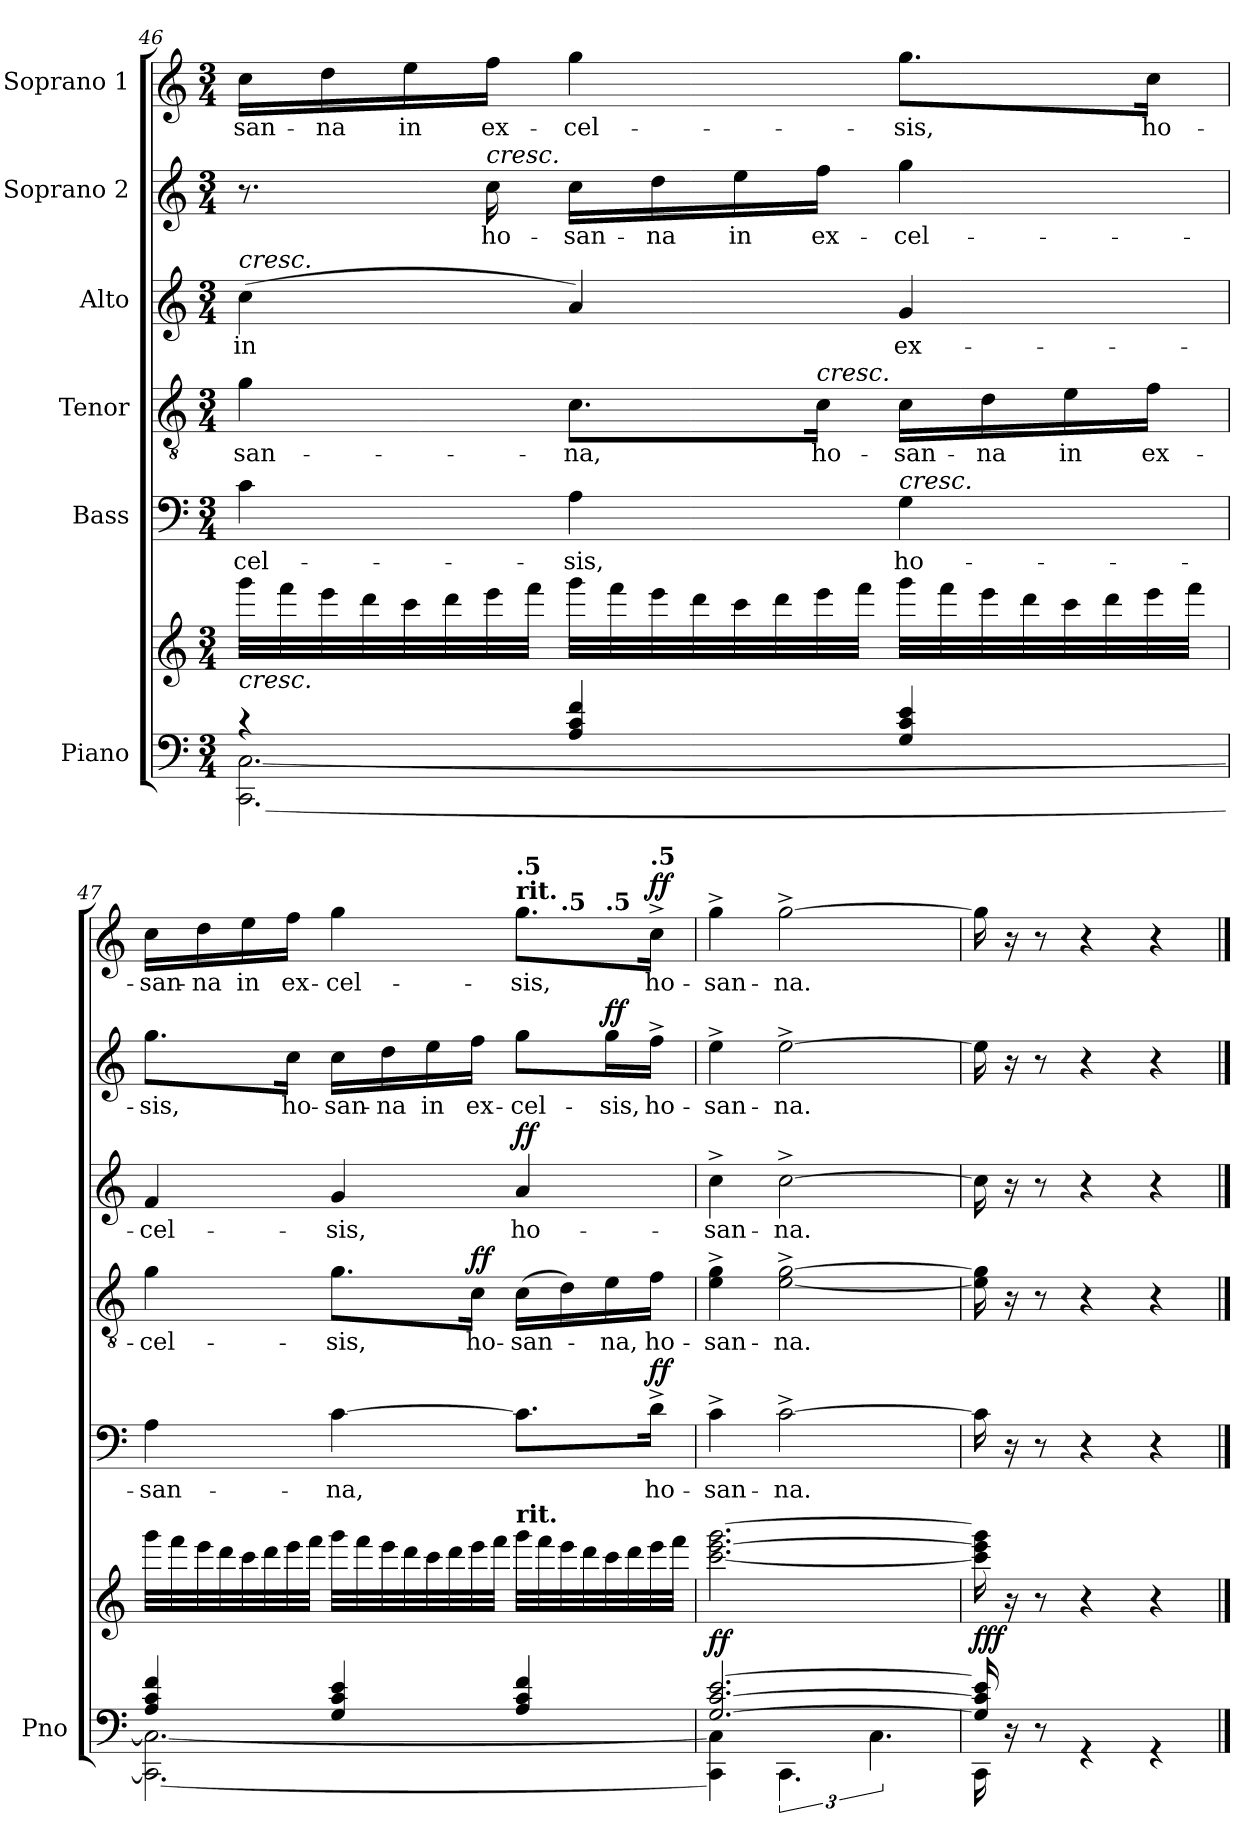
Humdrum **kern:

**kern	**kern	**dynam	**kern	**text	**dynam	**kern	**text	**dynam	**kern	**text	**dynam	**kern	**text	**dynam	**kern	**text	**dynam
*part6	*part6	*part6	*part5	*part5	*part5	*part4	*part4	*part4	*part3	*part3	*part3	*part2	*part2	*part2	*part1	*part1	*part1
*staff7	*staff6	*staff6/7	*staff5	*staff5	*staff5	*staff4	*staff4	*staff4	*staff3	*staff3	*staff3	*staff2	*staff2	*staff2	*staff1	*staff1	*staff1
*I"Piano	*	*	*I"Bass	*	*	*I"Tenor	*	*	*I"Alto	*	*	*I"Soprano 2	*	*	*I"Soprano 1	*	*
*I'Pno	*	*	*	*	*	*	*	*	*	*	*	*	*	*	*	*	*
*clefF4	*clefG2	*	*clefF4	*	*	*clefGv2	*	*	*clefG2	*	*	*clefG2	*	*	*clefG2	*	*
*k[]	*k[]	*	*k[]	*	*	*k[]	*	*	*k[]	*	*	*k[]	*	*	*k[]	*	*
*M3/4	*M3/4	*	*M3/4	*	*	*M3/4	*	*	*M3/4	*	*	*M3/4	*	*	*M3/4	*	*
=46	=46	=46	=46	=46	=46	=46	=46	=46	=46	=46	=46	=46	=46	=46	=46	=46	=46
*^	*	*	*	*	*	*	*	*	*	*	*	*	*	*	*	*	*
!	!	!	!	!	!	!	!	!	!	!LO:TX:a:i:t=cresc.	!	!	!	!	!	!	!	!
!	!	!LO:TX:b:i:t=cresc.	!	!	!	!	!	!	!	!	!	!	!	!	!	!	!	!
!	!	!	!	!	!LO:LY:b	!	!	!LO:LY:b	!	!	!LO:LY:b	!	!	!	!	!	!LO:LY:b	!
4r	[2.CC\ [2.C\	32ggg\LLL	.	4c\	-cel-	.	4g\	-san-	.	(>4cc\	in	.	8.r	.	.	16cc\LL	-san-	.
.	.	32fff\	.	.	.	.	.	.	.	.	.	.	.	.	.	.	.	.
!	!	!	!	!	!	!	!	!	!	!	!	!	!	!	!	!	!LO:LY:b	!
.	.	32eee\	.	.	.	.	.	.	.	.	.	.	.	.	.	16dd\	-na	.
.	.	32ddd\	.	.	.	.	.	.	.	.	.	.	.	.	.	.	.	.
!	!	!	!	!	!	!	!	!	!	!	!	!	!	!	!	!	!LO:LY:b	!
.	.	32ccc\	.	.	.	.	.	.	.	.	.	.	.	.	.	16ee\	in	.
.	.	32ddd\	.	.	.	.	.	.	.	.	.	.	.	.	.	.	.	.
!	!	!	!	!	!	!	!	!	!	!	!	!	!LO:TX:a:i:t=cresc.	!	!	!	!	!
!	!	!	!	!	!	!	!	!	!	!	!	!	!	!LO:LY:b	!	!	!LO:LY:b	!
.	.	32eee\	.	.	.	.	.	.	.	.	.	.	16cc\	ho-	.	16ff\JJ	ex-	.
.	.	32fff\JJJ	.	.	.	.	.	.	.	.	.	.	.	.	.	.	.	.
!	!	!	!	!	!LO:LY:b	!	!	!LO:LY:b	!	!	!	!	!	!LO:LY:b	!	!	!LO:LY:b	!
4A/ 4c/ 4f/	.	32ggg\LLL	.	4A\	-sis,	.	8.c\L	-na,	.	4a/)	.	.	16cc\LL	-san-	.	4gg\	-cel-	.
.	.	32fff\	.	.	.	.	.	.	.	.	.	.	.	.	.	.	.	.
!	!	!	!	!	!	!	!	!	!	!	!	!	!	!LO:LY:b	!	!	!	!
.	.	32eee\	.	.	.	.	.	.	.	.	.	.	16dd\	-na	.	.	.	.
.	.	32ddd\	.	.	.	.	.	.	.	.	.	.	.	.	.	.	.	.
!	!	!	!	!	!	!	!	!	!	!	!	!	!	!LO:LY:b	!	!	!	!
.	.	32ccc\	.	.	.	.	.	.	.	.	.	.	16ee\	in	.	.	.	.
.	.	32ddd\	.	.	.	.	.	.	.	.	.	.	.	.	.	.	.	.
!	!	!	!	!	!	!	!LO:TX:a:i:t=cresc.	!	!	!	!	!	!	!	!	!	!	!
!	!	!	!	!	!	!	!	!LO:LY:b	!	!	!	!	!	!LO:LY:b	!	!	!	!
.	.	32eee\	.	.	.	.	16c\Jk	ho-	.	.	.	.	16ff\JJ	ex-	.	.	.	.
.	.	32fff\JJJ	.	.	.	.	.	.	.	.	.	.	.	.	.	.	.	.
!	!	!	!	!LO:TX:a:i:t=cresc.	!	!	!	!	!	!	!	!	!	!	!	!	!	!
!	!	!	!	!	!LO:LY:b	!	!	!LO:LY:b	!	!	!LO:LY:b	!	!	!LO:LY:b	!	!	!LO:LY:b	!
4G/ 4c/ 4e/	.	32ggg\LLL	.	4G\	ho-	.	16c\LL	-san-	.	4g/	ex-	.	4gg\	-cel-	.	8.gg\L	-sis,	.
.	.	32fff\	.	.	.	.	.	.	.	.	.	.	.	.	.	.	.	.
!	!	!	!	!	!	!	!	!LO:LY:b	!	!	!	!	!	!	!	!	!	!
.	.	32eee\	.	.	.	.	16d\	-na	.	.	.	.	.	.	.	.	.	.
.	.	32ddd\	.	.	.	.	.	.	.	.	.	.	.	.	.	.	.	.
!	!	!	!	!	!	!	!	!LO:LY:b	!	!	!	!	!	!	!	!	!	!
.	.	32ccc\	.	.	.	.	16e\	in	.	.	.	.	.	.	.	.	.	.
.	.	32ddd\	.	.	.	.	.	.	.	.	.	.	.	.	.	.	.	.
!	!	!	!	!	!	!	!	!LO:LY:b	!	!	!	!	!	!	!	!	!LO:LY:b	!
.	.	32eee\	.	.	.	.	16f\JJ	ex-	.	.	.	.	.	.	.	16cc\Jk	ho-	.
.	.	32fff\JJJ	.	.	.	.	.	.	.	.	.	.	.	.	.	.	.	.
!!LO:PB:g=z
=47	=47	=47	=47	=47	=47	=47	=47	=47	=47	=47	=47	=47	=47	=47	=47	=47	=47	=47
!	!	!	!	!	!LO:LY:b	!	!	!LO:LY:b	!	!	!LO:LY:b	!	!	!LO:LY:b	!	!	!LO:LY:b	!
*	*	*	*	*	*	*	*	*	*	*	*	*	*	*	*	*^	*	*
*	*	*	*	*	*	*	*	*	*	*	*	*	*	*	*	*	*^	*	*
*	*	*	*	*	*	*	*	*	*	*	*	*	*	*	*	*	*	*^	*	*
*	*	*	*	*	*	*	*	*	*	*	*	*	*	*	*	*	*	*	*^	*	*
*	*	*	*	*	*	*	*	*	*	*	*	*	*	*	*	*	*	*	*	*^	*	*
4A/ 4c/ 4f/	2.CC\_ 2.C\_	32ggg\LLL	.	4A\	-san-	.	4g\	-cel-	.	4f/	-cel-	.	8.gg\L	-sis,	.	16cc\LL	2ryy	2ryy	2ryy	2ryy	2ryy	-san-	.
.	.	32fff\	.	.	.	.	.	.	.	.	.	.	.	.	.	.	.	.	.	.	.	.	.
!	!	!	!	!	!	!	!	!	!	!	!	!	!	!	!	!	!	!	!	!	!	!LO:LY:b	!
.	.	32eee\	.	.	.	.	.	.	.	.	.	.	.	.	.	16dd\	.	.	.	.	.	-na	.
.	.	32ddd\	.	.	.	.	.	.	.	.	.	.	.	.	.	.	.	.	.	.	.	.	.
!	!	!	!	!	!	!	!	!	!	!	!	!	!	!	!	!	!	!	!	!	!	!LO:LY:b	!
.	.	32ccc\	.	.	.	.	.	.	.	.	.	.	.	.	.	16ee\	.	.	.	.	.	in	.
.	.	32ddd\	.	.	.	.	.	.	.	.	.	.	.	.	.	.	.	.	.	.	.	.	.
!	!	!	!	!	!	!	!	!	!	!	!	!	!	!LO:LY:b	!	!	!	!	!	!	!	!LO:LY:b	!
.	.	32eee\	.	.	.	.	.	.	.	.	.	.	16cc\Jk	ho-	.	16ff\JJ	.	.	.	.	.	ex-	.
.	.	32fff\JJJ	.	.	.	.	.	.	.	.	.	.	.	.	.	.	.	.	.	.	.	.	.
!	!	!	!	!	!LO:LY:b	!	!	!LO:LY:b	!	!	!LO:LY:b	!	!	!LO:LY:b	!	!	!	!	!	!	!	!LO:LY:b	!
4G/ 4c/ 4e/	.	32ggg\LLL	.	[4c\	-na,	.	8.g\L	-sis,	.	4g/	-sis,	.	16cc\LL	-san-	.	4gg\	.	.	.	.	.	-cel-	.
.	.	32fff\	.	.	.	.	.	.	.	.	.	.	.	.	.	.	.	.	.	.	.	.	.
!	!	!	!	!	!	!	!	!	!	!	!	!	!	!LO:LY:b	!	!	!	!	!	!	!	!	!
.	.	32eee\	.	.	.	.	.	.	.	.	.	.	16dd\	-na	.	.	.	.	.	.	.	.	.
.	.	32ddd\	.	.	.	.	.	.	.	.	.	.	.	.	.	.	.	.	.	.	.	.	.
!	!	!	!	!	!	!	!	!	!	!	!	!	!	!LO:LY:b	!	!	!	!	!	!	!	!	!
.	.	32ccc\	.	.	.	.	.	.	.	.	.	.	16ee\	in	.	.	.	.	.	.	.	.	.
.	.	32ddd\	.	.	.	.	.	.	.	.	.	.	.	.	.	.	.	.	.	.	.	.	.
!	!	!	!	!	!	!	!	!LO:LY:b	!LO:DY:a	!	!	!	!	!LO:LY:b	!	!	!	!	!	!	!	!	!
.	.	32eee\	.	.	.	.	16c\Jk	ho-	ff	.	.	.	16ff\JJ	ex-	.	.	.	.	.	.	.	.	.
.	.	32fff\JJJ	.	.	.	.	.	.	.	.	.	.	.	.	.	.	.	.	.	.	.	.	.
*	*	*	*	*	*	*	*	*	*	*	*	*	*	*	*	*MM67	*	*	*	*	*	*	*
!	!	!	!	!	!	!	!	!	!	!	!	!	!	!	!	!LO:TX:B:t=rit.	!	!	!	!	!	!	!
!	!	!	!	!	!	!	!	!	!	!	!	!	!	!	!	!LO:TX:a:B:t=.5	!	!	!	!	!	!	!
!	!	!LO:TX:a:B:t=rit.	!	!	!	!	!	!	!	!	!	!	!	!	!	!	!	!	!	!	!	!	!
!	!	!	!	!	!	!	!	!LO:LY:b	!	!	!LO:LY:b	!LO:DY:a	!	!LO:LY:b	!	!	!	!	!	!	!	!LO:LY:b	!
4A/ 4c/ 4f/	.	32ggg\LLL	.	8.c\L]	.	.	(>16c\LL	-san-	.	4a/	ho-	ff	8gg\L	-cel-	.	8.gg\L	16ryy	8ryy	32ryy	16.ryy	8ryy	-sis,	.
*	*	*	*	*	*	*	*	*	*	*	*	*	*	*	*	*MM63	*	*	*	*	*	*	*
.	.	32fff\	.	.	.	.	.	.	.	.	.	.	.	.	.	.	.	.	8..ryy	.	.	.	.
*	*	*	*	*	*	*	*	*	*	*	*	*	*	*	*	*MM58	*	*	*	*	*	*	*
!	!	!	!	!	!	!	!	!	!	!	!	!	!	!	!	!	!LO:TX:a:B:t=.5	!	!	!	!	!	!
.	.	32eee\	.	.	.	.	16d\)	.	.	.	.	.	.	.	.	.	8.ryy	.	.	.	.	.	.
*	*	*	*	*	*	*	*	*	*	*	*	*	*	*	*	*MM54	*	*	*	*	*	*	*
.	.	32ddd\	.	.	.	.	.	.	.	.	.	.	.	.	.	.	.	.	.	8ryy	.	.	.
*	*	*	*	*	*	*	*	*	*	*	*	*	*	*	*	*MM49	*	*	*	*	*	*	*
!	!	!	!	!	!	!	!	!	!	!	!	!	!	!	!	!	!	!LO:TX:a:B:t=.5	!	!	!	!	!
!	!	!	!	!	!	!	!	!LO:LY:b	!	!	!	!	!	!LO:LY:b	!LO:DY:a	!	!	!	!	!	!	!	!
.	.	32ccc\	.	.	.	.	16e\	-na,	.	.	.	.	16gg\L	-sis,	ff	.	.	8ryy	.	.	32ryy	.	.
*	*	*	*	*	*	*	*	*	*	*	*	*	*	*	*	*MM45	*	*	*	*	*	*	*
.	.	32ddd\	.	.	.	.	.	.	.	.	.	.	.	.	.	.	.	.	.	.	16.ryy	.	.
*	*	*	*	*	*	*	*	*	*	*	*	*	*	*	*	*MM40	*	*	*	*	*	*	*
!	!	!	!	!	!	!	!	!	!	!	!	!	!	!	!	!LO:TX:a:B:t=.5	!	!	!	!	!	!	!
!	!	!	!	!	!LO:LY:b	!LO:DY:a	!	!LO:LY:b	!	!	!	!	!	!LO:LY:b	!	!	!	!	!	!	!	!LO:LY:b	!LO:DY:a
.	.	32eee\	.	16d^\Jk	ho-	ff	16f\JJ	ho-	.	.	.	.	16ff^\JJ	ho-	.	16cc^\Jk	.	.	.	.	.	ho-	ff
*	*	*	*	*	*	*	*	*	*	*	*	*	*	*	*	*MM18	*	*	*	*	*	*	*
.	.	32fff\JJJ	.	.	.	.	.	.	.	.	.	.	.	.	.	.	.	.	.	32ryy	.	.	.
*v	*v	*	*	*	*	*	*	*	*	*	*	*	*	*	*	*v	*v	*v	*v	*v	*v	*	*
=48	=48	=48	=48	=48	=48	=48	=48	=48	=48	=48	=48	=48	=48	=48	=48	=48	=48
*	*	*	*	*	*	*	*	*	*	*	*	*	*	*	*MM36	*	*
*^	*	*	*	*	*	*	*	*	*	*	*	*	*	*	*^	*	*
*	*^	*	*	*	*	*	*	*	*	*	*	*	*	*	*	*	*^	*	*
*	*	*	*	*	*	*	*	*	*	*	*	*	*	*	*	*	*	*	*^	*	*
*	*	*	*	*	*	*	*	*	*	*	*	*	*	*	*	*	*	*	*	*^	*	*
*	*	*	*	*	*	*	*	*	*	*	*	*	*	*	*	*	*	*	*	*	*^	*	*
!	!	!	!	!LO:DY:a=2	!	!LO:LY:b	!	!	!LO:LY:b	!	!	!LO:LY:b	!	!	!LO:LY:b	!	!	!	!	!	!	!	!LO:LY:b	!
*	*	*	*	*	*	*	*	*	*	*	*	*	*	*	*	*	*v	*v	*v	*v	*v	*v	*	*
[2.G/ [2.c/ [2.e/	4CC\] 4C\]	4ryy	[2.ccc\ [2.eee\ [2.ggg\	ff	4c^\	-san-	.	4e\^ 4g\^	-san-	.	4cc^\	-san-	.	4ee^\	-san-	.	4gg^\	-san-	.
!	!	!	!	!	!	!LO:LY:b	!	!	!LO:LY:b	!	!	!LO:LY:b	!	!	!LO:LY:b	!	!	!LO:LY:b	!
.	6.CC\	8CC\Lyy	.	.	[2c^\	-na.	.	[2e\^ [2g\^	-na.	.	[2cc^\	-na.	.	[2ee^\	-na.	.	[2gg^\	-na.	.
.	.	8ryy	.	.	.	.	.	.	.	.	.	.	.	.	.	.	.	.	.
.	6.C\	8C\Jyy	.	.	.	.	.	.	.	.	.	.	.	.	.	.	.	.	.
.	.	8ryy	.	.	.	.	.	.	.	.	.	.	.	.	.	.	.	.	.
=49	=49	=49	=49	=49	=49	=49	=49	=49	=49	=49	=49	=49	=49	=49	=49	=49	=49	=49	=49
!	!	!	!	!LO:DY:a=2	!	!	!	!	!	!	!	!	!	!	!	!	!	!	!
*	*v	*v	*	*	*	*	*	*	*	*	*	*	*	*	*	*	*	*	*
16G/] 16c/] 16e/]	16CC\	16ccc\] 16eee\] 16ggg\]	fff	16c\]	.	.	16e\] 16g\]	.	.	16cc\]	.	.	16ee\]	.	.	16gg\]	.	.
16r	16ryy	16r	.	16r	.	.	16r	.	.	16r	.	.	16r	.	.	16r	.	.
8r	8ryy	8r	.	8r	.	.	8r	.	.	8r	.	.	8r	.	.	8r	.	.
4rGG	2ryy	4r	.	4r	.	.	4r	.	.	4r	.	.	4r	.	.	4r	.	.
4rGG	.	4r	.	4r	.	.	4r	.	.	4r	.	.	4r	.	.	4r	.	.
*v	*v	*	*	*	*	*	*	*	*	*	*	*	*	*	*	*	*	*
==	==	==	==	==	==	==	==	==	==	==	==	==	==	==	==	==	==
*-	*-	*-	*-	*-	*-	*-	*-	*-	*-	*-	*-	*-	*-	*-	*-	*-	*-
